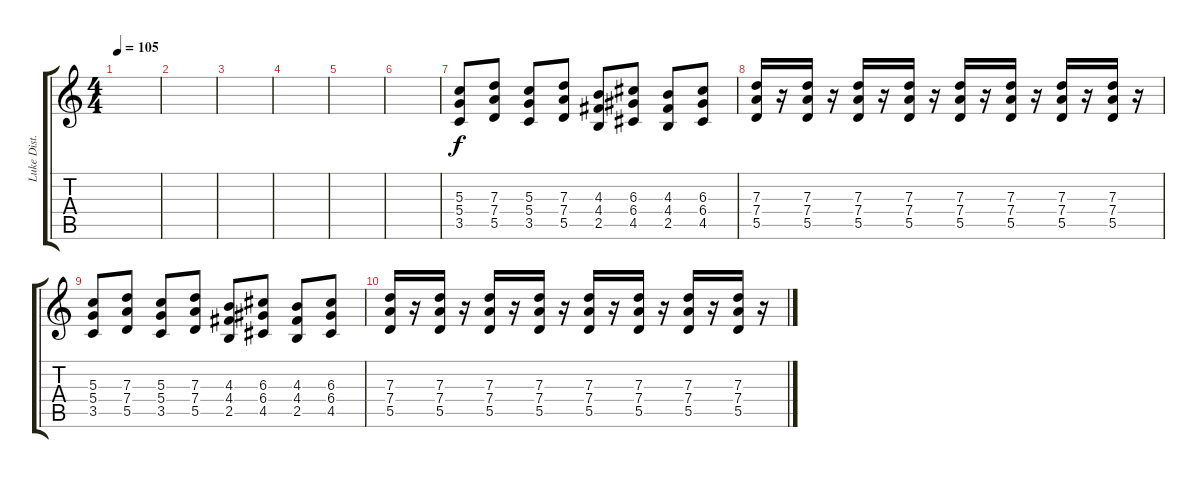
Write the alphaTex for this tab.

\track ("Luke Dist." "Luke Dist.") {instrument distortionguitar}
\staff {score tabs}
\tuning (E4 B3 G3 D3 A2 E2) {hide}
\ts (4 4)
\tempo 105
\clef g2
\ks c
|
|
|
|
|
|
(5.3 5.4 3.5).8 (7.3 7.4 5.5).8 (5.3 5.4 3.5).8 (7.3 7.4 5.5).8 (4.3 4.4 2.5).8 (6.3 6.4 4.5).8 (4.3 4.4 2.5).8 (6.3 6.4 4.5).8 |
(7.3 7.4 5.5).16 r.16 (7.3 7.4 5.5).16 r.16 (7.3 7.4 5.5).16 r.16 (7.3 7.4 5.5).16 r.16 (7.3 7.4 5.5).16 r.16 (7.3 7.4 5.5).16 r.16 (7.3 7.4 5.5).16 r.16 (7.3 7.4 5.5).16 r.16 |
(5.3 5.4 3.5).8 (7.3 7.4 5.5).8 (5.3 5.4 3.5).8 (7.3 7.4 5.5).8 (4.3 4.4 2.5).8 (6.3 6.4 4.5).8 (4.3 4.4 2.5).8 (6.3 6.4 4.5).8 |
(7.3 7.4 5.5).16 r.16 (7.3 7.4 5.5).16 r.16 (7.3 7.4 5.5).16 r.16 (7.3 7.4 5.5).16 r.16 (7.3 7.4 5.5).16 r.16 (7.3 7.4 5.5).16 r.16 (7.3 7.4 5.5).16 r.16 (7.3 7.4 5.5).16 r.16
